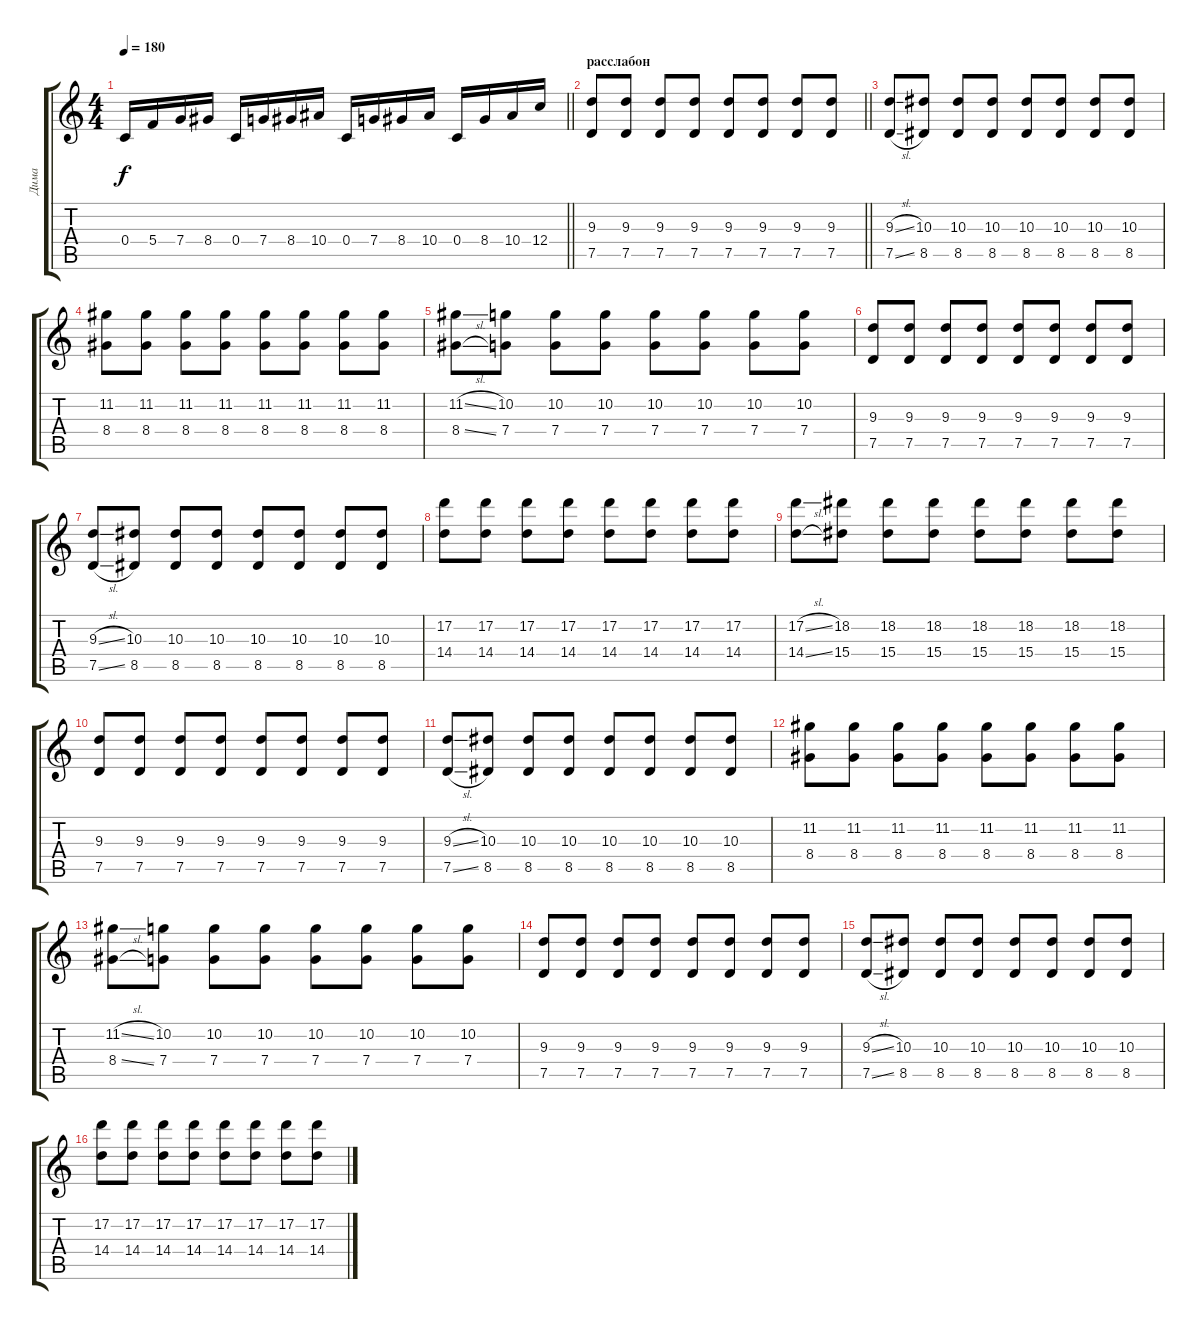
\track ("Дима" "Дима") {instrument distortionguitar}
\staff {score tabs}
\tuning (D4 A3 F3 C3 G2 C2) {hide}
\ts (4 4)
\tempo 180
\clef g2
\barLineRight lightlight
\ks c
0.4.16{dy f} 5.4.16 7.4.16 8.4.16 0.4.16 7.4.16 8.4.16 10.4.16 0.4.16 7.4.16 8.4.16 10.4.16 0.4.16 8.4.16 10.4.16 12.4.16 |
\section ("" "расслабон")
\barLineRight lightlight
(9.3 7.5).8{volume 10 balance 8 instrument overdrivenguitar} (9.3 7.5).8 (9.3 7.5).8 (9.3 7.5).8 (9.3 7.5).8 (9.3 7.5).8 (9.3 7.5).8 (9.3 7.5).8 |
(9.3{sl} 7.5{sl}).8 (10.3 8.5).8 (10.3 8.5).8 (10.3 8.5).8 (10.3 8.5).8 (10.3 8.5).8 (10.3 8.5).8 (10.3 8.5).8 |
(11.2 8.4).8 (11.2 8.4).8 (11.2 8.4).8 (11.2 8.4).8 (11.2 8.4).8 (11.2 8.4).8 (11.2 8.4).8 (11.2 8.4).8 |
(11.2{sl} 8.4{sl}).8 (10.2 7.4).8 (10.2 7.4).8 (10.2 7.4).8 (10.2 7.4).8 (10.2 7.4).8 (10.2 7.4).8 (10.2 7.4).8 |
(9.3 7.5).8 (9.3 7.5).8 (9.3 7.5).8 (9.3 7.5).8 (9.3 7.5).8 (9.3 7.5).8 (9.3 7.5).8 (9.3 7.5).8 |
(9.3{sl} 7.5{sl}).8 (10.3 8.5).8 (10.3 8.5).8 (10.3 8.5).8 (10.3 8.5).8 (10.3 8.5).8 (10.3 8.5).8 (10.3 8.5).8 |
(17.2 14.4).8 (17.2 14.4).8 (17.2 14.4).8 (17.2 14.4).8 (17.2 14.4).8 (17.2 14.4).8 (17.2 14.4).8 (17.2 14.4).8 |
(17.2{sl} 14.4{sl}).8 (18.2 15.4).8 (18.2 15.4).8 (18.2 15.4).8 (18.2 15.4).8 (18.2 15.4).8 (18.2 15.4).8 (18.2 15.4).8 |
(9.3 7.5).8 (9.3 7.5).8 (9.3 7.5).8 (9.3 7.5).8 (9.3 7.5).8 (9.3 7.5).8 (9.3 7.5).8 (9.3 7.5).8 |
(9.3{sl} 7.5{sl}).8 (10.3 8.5).8 (10.3 8.5).8 (10.3 8.5).8 (10.3 8.5).8 (10.3 8.5).8 (10.3 8.5).8 (10.3 8.5).8 |
(11.2 8.4).8 (11.2 8.4).8 (11.2 8.4).8 (11.2 8.4).8 (11.2 8.4).8 (11.2 8.4).8 (11.2 8.4).8 (11.2 8.4).8 |
(11.2{sl} 8.4{sl}).8 (10.2 7.4).8 (10.2 7.4).8 (10.2 7.4).8 (10.2 7.4).8 (10.2 7.4).8 (10.2 7.4).8 (10.2 7.4).8 |
(9.3 7.5).8 (9.3 7.5).8 (9.3 7.5).8 (9.3 7.5).8 (9.3 7.5).8 (9.3 7.5).8 (9.3 7.5).8 (9.3 7.5).8 |
(9.3{sl} 7.5{sl}).8 (10.3 8.5).8 (10.3 8.5).8 (10.3 8.5).8 (10.3 8.5).8 (10.3 8.5).8 (10.3 8.5).8 (10.3 8.5).8 |
(17.2 14.4).8 (17.2 14.4).8 (17.2 14.4).8 (17.2 14.4).8 (17.2 14.4).8 (17.2 14.4).8 (17.2 14.4).8 (17.2 14.4).8
